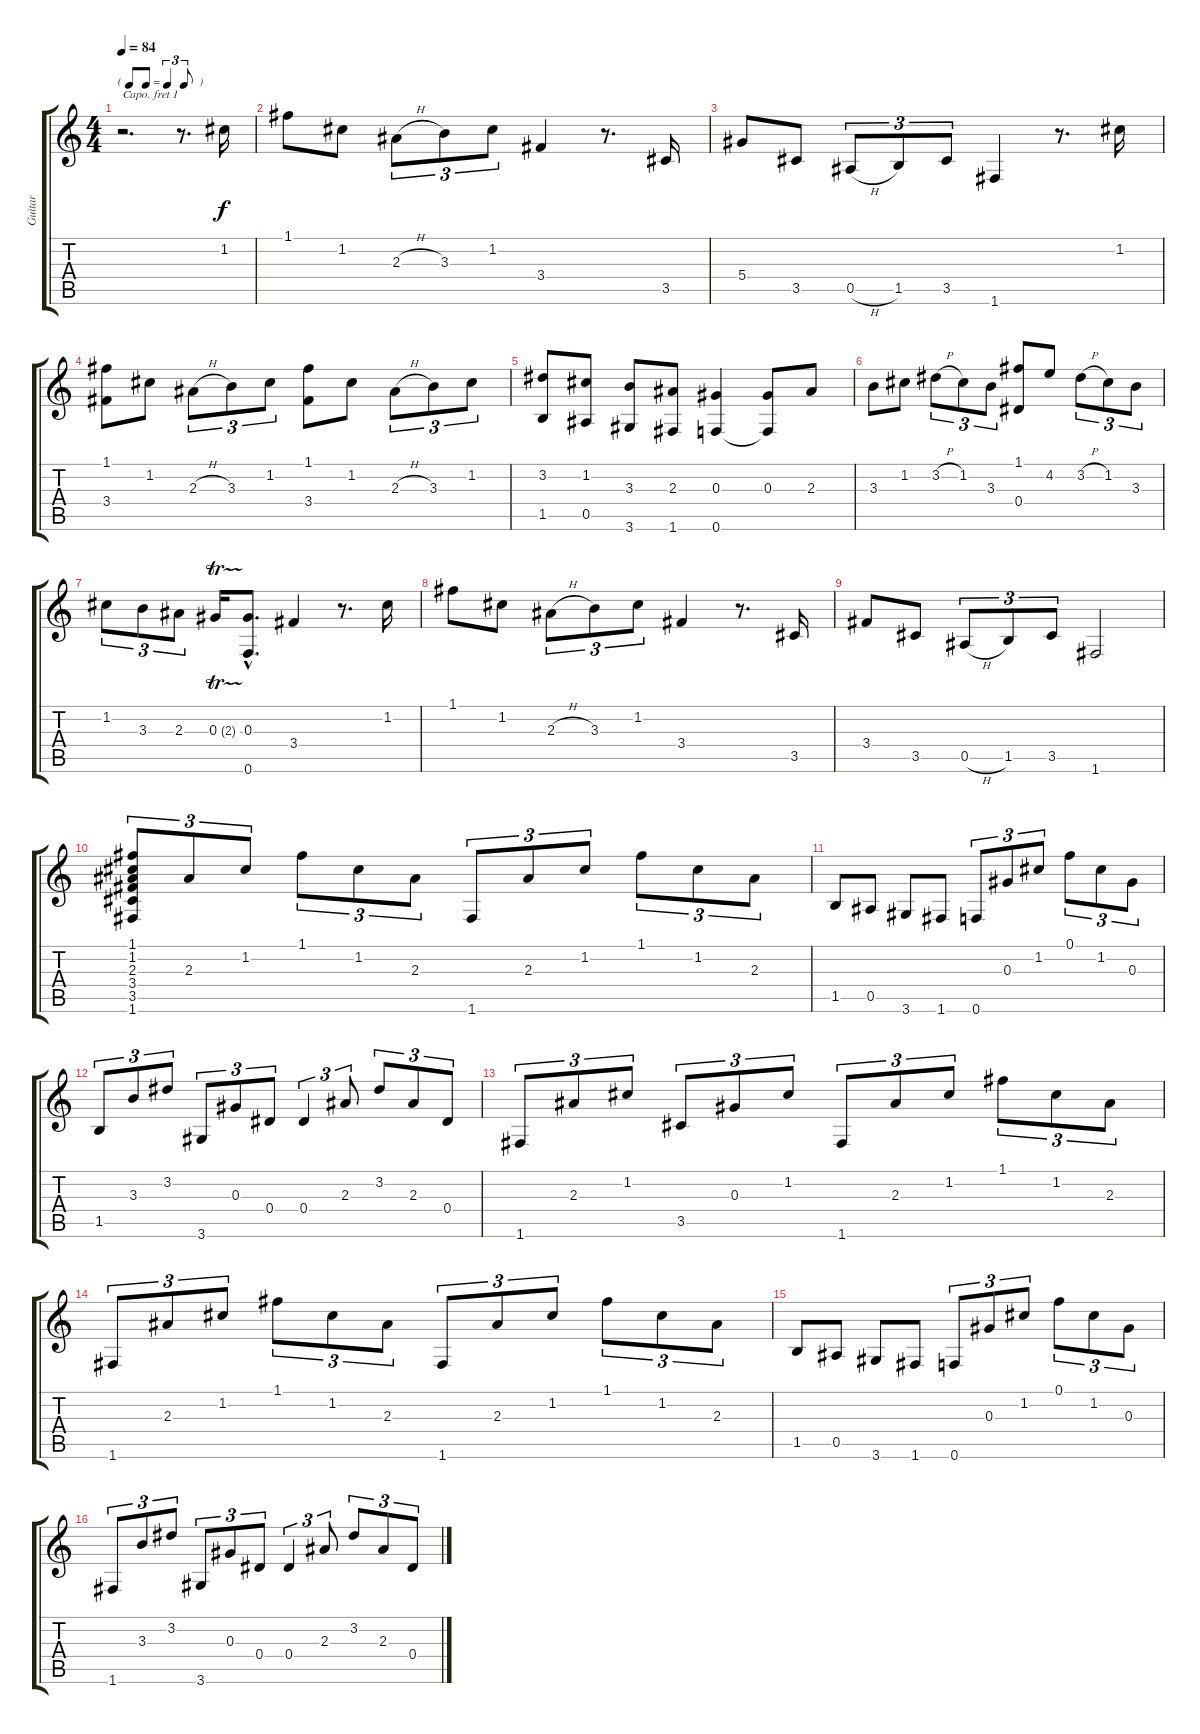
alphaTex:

\track ("Guitar" "Guitar") {instrument acousticguitarsteel}
\staff {score tabs}
\capo 1
\tuning (E4 B3 G3 D3 A2 E2) {hide}
\ts (4 4)
\tf triplet8th
\tempo 84
\clef g2
\ks c
r.2{d dy f instrument acousticguitarsteel} r.8{d} 1.2.16 |
1.1.8 1.2.8 2.3{h}.8{tu (3 2)} 3.3.8{tu (3 2)} 1.2.8{tu (3 2)} 3.4.4 r.8{d} 3.5.16 |
5.4.8 3.5.8 0.5{h}.8{tu (3 2)} 1.5.8{tu (3 2)} 3.5.8{tu (3 2)} 1.6.4 r.8{d} 1.2.16 |
(1.1 3.4).8 1.2.8 2.3{h}.8{tu (3 2)} 3.3.8{tu (3 2)} 1.2.8{tu (3 2)} (1.1 3.4).8 1.2.8 2.3{h}.8{tu (3 2)} 3.3.8{tu (3 2)} 1.2.8{tu (3 2)} |
(3.2 1.5).8 (1.2 0.5).8 (3.3 3.6).8 (2.3 1.6).8 (0.3 0.6).4 (0.3 0.6{t}).8 2.3.8 |
3.3.8 1.2.8 3.2{h}.8{tu (3 2)} 1.2.8{tu (3 2)} 3.3.8{tu (3 2)} (1.1 0.4).8 4.2.8 3.2{h}.8{tu (3 2)} 1.2.8{tu (3 2)} 3.3.8{tu (3 2)} |
1.2.8{tu (3 2)} 3.3.8{tu (3 2)} 2.3.8{tu (3 2)} 0.3{tr (2 64)}.16 (0.3{hac} 0.6{hac}).8{d} 3.4.4 r.8{d} 1.2.16 |
1.1.8 1.2.8 2.3{h}.8{tu (3 2)} 3.3.8{tu (3 2)} 1.2.8{tu (3 2)} 3.4.4 r.8{d} 3.5.16 |
3.4.8 3.5.8 0.5{h}.8{tu (3 2)} 1.5.8{tu (3 2)} 3.5.8{tu (3 2)} 1.6.2 |
(1.1 1.2 2.3 3.4 3.5 1.6).8{tu (3 2)} 2.3.8{tu (3 2)} 1.2.8{tu (3 2)} 1.1.8{tu (3 2)} 1.2.8{tu (3 2)} 2.3.8{tu (3 2)} 1.6.8{tu (3 2)} 2.3.8{tu (3 2)} 1.2.8{tu (3 2)} 1.1.8{tu (3 2)} 1.2.8{tu (3 2)} 2.3.8{tu (3 2)} |
1.5.8 0.5.8 3.6.8 1.6.8 0.6.8{tu (3 2)} 0.3.8{tu (3 2)} 1.2.8{tu (3 2)} 0.1.8{tu (3 2)} 1.2.8{tu (3 2)} 0.3.8{tu (3 2)} |
1.5.8{tu (3 2)} 3.3.8{tu (3 2)} 3.2.8{tu (3 2)} 3.6.8{tu (3 2)} 0.3.8{tu (3 2)} 0.4.8{tu (3 2)} 0.4.4{tu (3 2)} 2.3.8{tu (3 2)} 3.2.8{tu (3 2)} 2.3.8{tu (3 2)} 0.4.8{tu (3 2)} |
1.6.8{tu (3 2)} 2.3.8{tu (3 2)} 1.2.8{tu (3 2)} 3.5.8{tu (3 2)} 0.3.8{tu (3 2)} 1.2.8{tu (3 2)} 1.6.8{tu (3 2)} 2.3.8{tu (3 2)} 1.2.8{tu (3 2)} 1.1.8{tu (3 2)} 1.2.8{tu (3 2)} 2.3.8{tu (3 2)} |
1.6.8{tu (3 2)} 2.3.8{tu (3 2)} 1.2.8{tu (3 2)} 1.1.8{tu (3 2)} 1.2.8{tu (3 2)} 2.3.8{tu (3 2)} 1.6.8{tu (3 2)} 2.3.8{tu (3 2)} 1.2.8{tu (3 2)} 1.1.8{tu (3 2)} 1.2.8{tu (3 2)} 2.3.8{tu (3 2)} |
1.5.8 0.5.8 3.6.8 1.6.8 0.6.8{tu (3 2)} 0.3.8{tu (3 2)} 1.2.8{tu (3 2)} 0.1.8{tu (3 2)} 1.2.8{tu (3 2)} 0.3.8{tu (3 2)} |
1.6.8{tu (3 2)} 3.3.8{tu (3 2)} 3.2.8{tu (3 2)} 3.6.8{tu (3 2)} 0.3.8{tu (3 2)} 0.4.8{tu (3 2)} 0.4.4{tu (3 2)} 2.3.8{tu (3 2)} 3.2.8{tu (3 2)} 2.3.8{tu (3 2)} 0.4.8{tu (3 2)}
